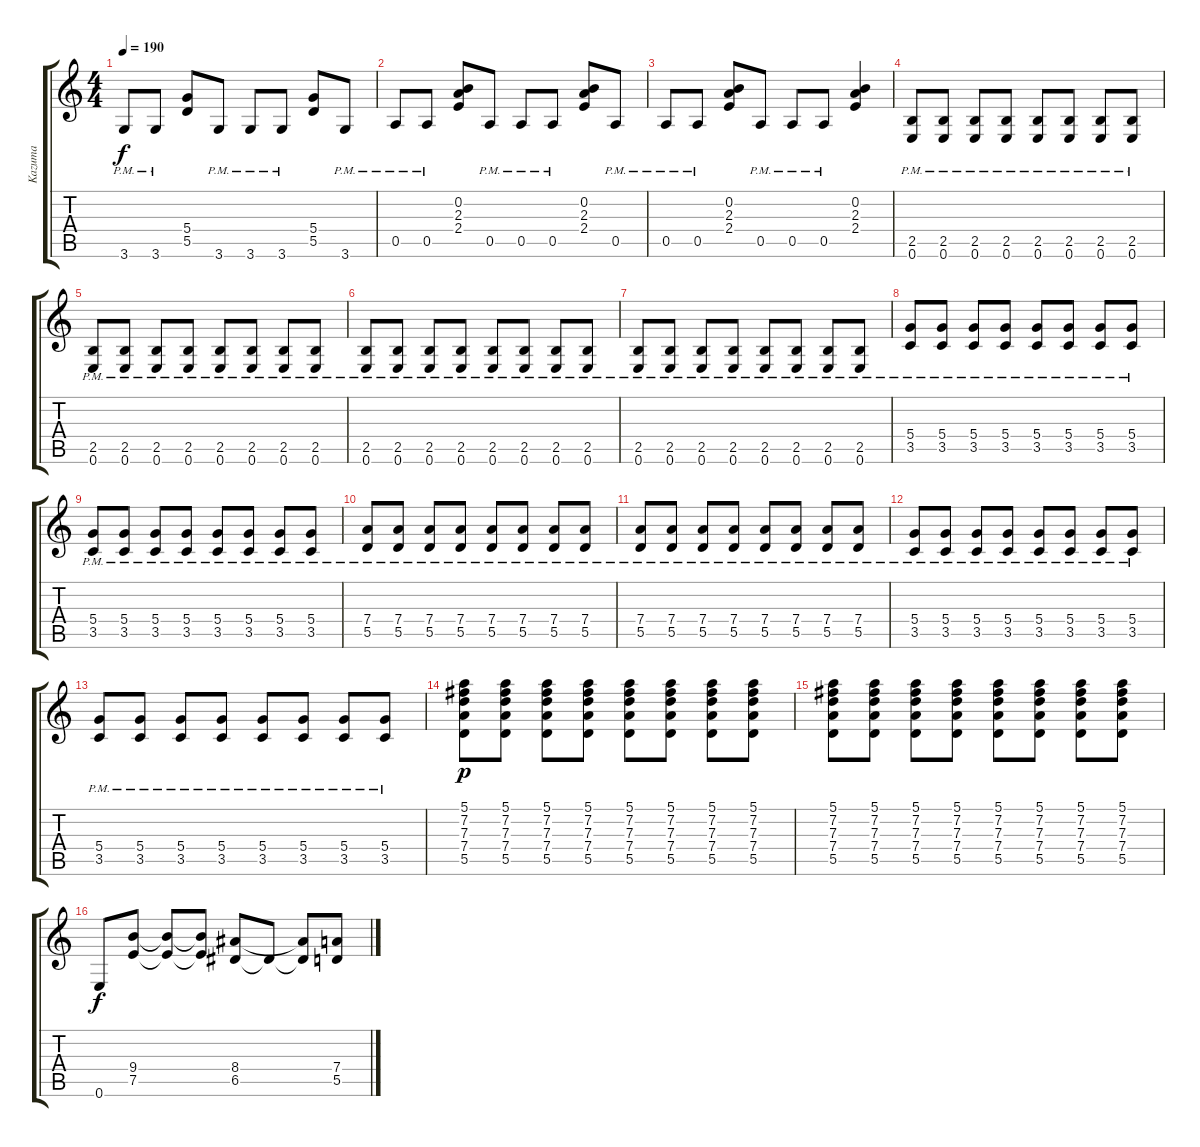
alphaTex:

\track ("Kazuma" "Kazuma") {instrument distortionguitar}
\staff {score tabs}
\tuning (E4 B3 G3 D3 A2 E2) {hide}
\ts (4 4)
\tempo 190
\clef g2
\ks c
3.6{pm}.8{dy f} 3.6{pm}.8 (5.4 5.5).8 3.6{pm}.8 3.6{pm}.8 3.6{pm}.8 (5.4 5.5).8 3.6{pm}.8 |
0.5{pm}.8 0.5{pm}.8 (0.2 2.3 2.4).8 0.5{pm}.8 0.5{pm}.8 0.5{pm}.8 (0.2 2.3 2.4).8 0.5{pm}.8 |
0.5{pm}.8 0.5{pm}.8 (0.2 2.3 2.4).8 0.5{pm}.8 0.5{pm}.8 0.5{pm}.8 (0.2 2.3 2.4).4 |
(2.5{pm} 0.6{pm}).8 (2.5{pm} 0.6{pm}).8 (2.5{pm} 0.6{pm}).8 (2.5{pm} 0.6{pm}).8 (2.5{pm} 0.6{pm}).8 (2.5{pm} 0.6{pm}).8 (2.5{pm} 0.6{pm}).8 (2.5{pm} 0.6{pm}).8 |
(2.5{pm} 0.6{pm}).8 (2.5{pm} 0.6{pm}).8 (2.5{pm} 0.6{pm}).8 (2.5{pm} 0.6{pm}).8 (2.5{pm} 0.6{pm}).8 (2.5{pm} 0.6{pm}).8 (2.5{pm} 0.6{pm}).8 (2.5{pm} 0.6{pm}).8 |
(2.5{pm} 0.6{pm}).8 (2.5{pm} 0.6{pm}).8 (2.5{pm} 0.6{pm}).8 (2.5{pm} 0.6{pm}).8 (2.5{pm} 0.6{pm}).8 (2.5{pm} 0.6{pm}).8 (2.5{pm} 0.6{pm}).8 (2.5{pm} 0.6{pm}).8 |
(2.5{pm} 0.6{pm}).8 (2.5{pm} 0.6{pm}).8 (2.5{pm} 0.6{pm}).8 (2.5{pm} 0.6{pm}).8 (2.5{pm} 0.6{pm}).8 (2.5{pm} 0.6{pm}).8 (2.5{pm} 0.6{pm}).8 (2.5{pm} 0.6{pm}).8 |
(5.4{pm} 3.5{pm}).8 (5.4{pm} 3.5{pm}).8 (5.4{pm} 3.5{pm}).8 (5.4{pm} 3.5{pm}).8 (5.4{pm} 3.5{pm}).8 (5.4{pm} 3.5{pm}).8 (5.4{pm} 3.5{pm}).8 (5.4{pm} 3.5{pm}).8 |
(5.4{pm} 3.5{pm}).8 (5.4{pm} 3.5{pm}).8 (5.4{pm} 3.5{pm}).8 (5.4{pm} 3.5{pm}).8 (5.4{pm} 3.5{pm}).8 (5.4{pm} 3.5{pm}).8 (5.4{pm} 3.5{pm}).8 (5.4{pm} 3.5{pm}).8 |
(7.4{pm} 5.5{pm}).8 (7.4{pm} 5.5{pm}).8 (7.4{pm} 5.5{pm}).8 (7.4{pm} 5.5{pm}).8 (7.4{pm} 5.5{pm}).8 (7.4{pm} 5.5{pm}).8 (7.4{pm} 5.5{pm}).8 (7.4{pm} 5.5{pm}).8 |
(7.4{pm} 5.5{pm}).8 (7.4{pm} 5.5{pm}).8 (7.4{pm} 5.5{pm}).8 (7.4{pm} 5.5{pm}).8 (7.4{pm} 5.5{pm}).8 (7.4{pm} 5.5{pm}).8 (7.4{pm} 5.5{pm}).8 (7.4{pm} 5.5{pm}).8 |
(5.4{pm} 3.5{pm}).8 (5.4{pm} 3.5{pm}).8 (5.4{pm} 3.5{pm}).8 (5.4{pm} 3.5{pm}).8 (5.4{pm} 3.5{pm}).8 (5.4{pm} 3.5{pm}).8 (5.4{pm} 3.5{pm}).8 (5.4{pm} 3.5{pm}).8 |
(5.4{pm} 3.5{pm}).8 (5.4{pm} 3.5{pm}).8 (5.4{pm} 3.5{pm}).8 (5.4{pm} 3.5{pm}).8 (5.4{pm} 3.5{pm}).8 (5.4{pm} 3.5{pm}).8 (5.4{pm} 3.5{pm}).8 (5.4{pm} 3.5{pm}).8 |
(5.1 7.2 7.3 7.4 5.5).8{dy p} (5.1 7.2 7.3 7.4 5.5).8 (5.1 7.2 7.3 7.4 5.5).8 (5.1 7.2 7.3 7.4 5.5).8 (5.1 7.2 7.3 7.4 5.5).8 (5.1 7.2 7.3 7.4 5.5).8 (5.1 7.2 7.3 7.4 5.5).8 (5.1 7.2 7.3 7.4 5.5).8 |
(5.1 7.2 7.3 7.4 5.5).8 (5.1 7.2 7.3 7.4 5.5).8 (5.1 7.2 7.3 7.4 5.5).8 (5.1 7.2 7.3 7.4 5.5).8 (5.1 7.2 7.3 7.4 5.5).8 (5.1 7.2 7.3 7.4 5.5).8 (5.1 7.2 7.3 7.4 5.5).8 (5.1 7.2 7.3 7.4 5.5).8 |
0.6.8{dy f} (9.4 7.5).8 (9.4{t} 7.5{t}).8 (9.4{t} 7.5{t}).8 (8.4 6.5).8 6.5{t}.8 (8.4{t} 6.5{t}).8 (7.4 5.5).8
